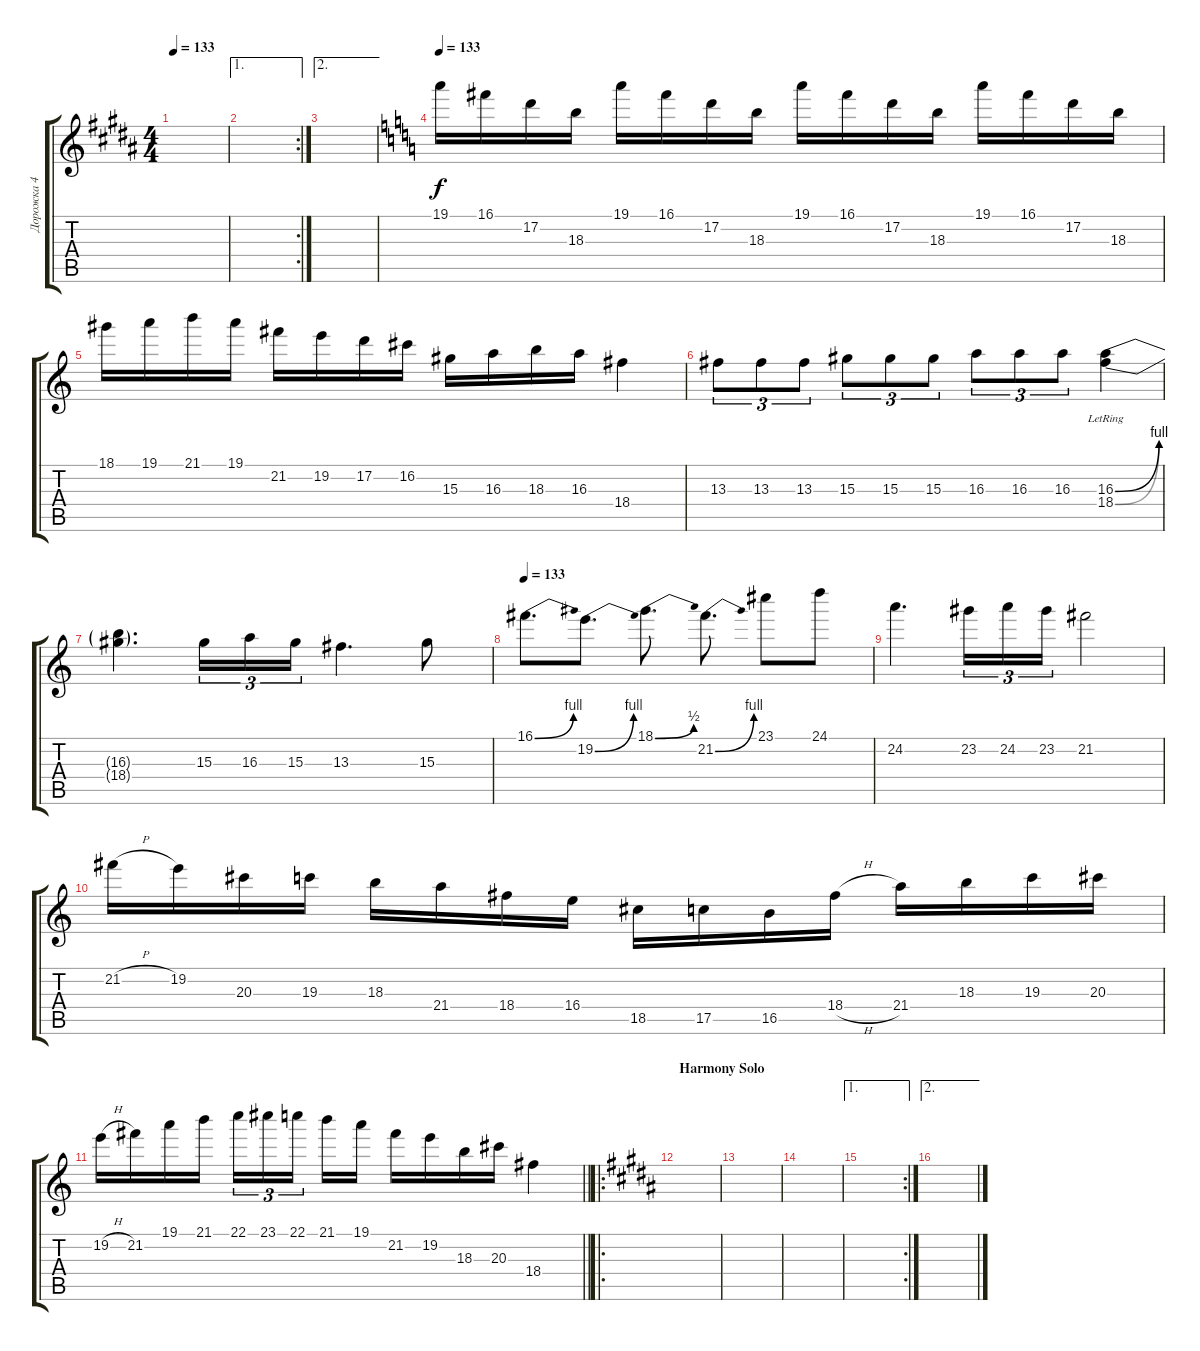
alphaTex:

\track ("Дорожка 4" "Дорожка 4") {instrument overdrivenguitar}
\staff {score tabs}
\tuning (D4 A3 F3 C3 G2 D2) {hide}
\ts (4 4)
\tempo 133
\clef g2
\ks g#minor
|
\ae 1
\rc 2
|
\ae 2
|
\tempo 133
\ks c
19.1.16 16.1.16 17.2.16 18.3.16 19.1.16 16.1.16 17.2.16 18.3.16 19.1.16 16.1.16 17.2.16 18.3.16 19.1.16 16.1.16 17.2.16 18.3.16 |
18.1.16 19.1.16 21.1.16 19.1.16 21.2.16 19.2.16 17.2.16 16.2.16 15.3.16 16.3.16 18.3.16 16.3.16 18.4.4 |
13.3.8{tu (3 2)} 13.3.8{tu (3 2)} 13.3.8{tu (3 2)} 15.3.8{tu (3 2)} 15.3.8{tu (3 2)} 15.3.8{tu (3 2)} 16.3.8{tu (3 2)} 16.3.8{tu (3 2)} 16.3.8{tu (3 2)} (16.3{be (bend 0 0 60 4) lr} 18.4{be (bend 0 0 60 4)}).4 |
(16.3{t} 18.4{t}).4{d} 15.3.16{tu (3 2)} 16.3.16{tu (3 2)} 15.3.16{tu (3 2)} 13.3.4{d} 15.3.8 |
\tempo 133
16.1{be (bend 0 0 60 4)}.8{d} 19.2{be (bend 0 0 60 4)}.8{d} 18.1{be (bend 0 0 60 2)}.8{d} 21.2{be (bend 0 0 60 4)}.8{d} 23.1.8 24.1.8 |
24.2.4{d} 23.2.16{tu (3 2)} 24.2.16{tu (3 2)} 23.2.16{tu (3 2)} 21.2.2 |
21.2{h}.16 19.2.16 20.3.16 19.3.16 18.3.16 21.4.16 18.4.16 16.4.16 18.5.16 17.5.16 16.5.16 18.4{h}.16 21.4.16 18.3.16 19.3.16 20.3.16 |
\barLineRight lightlight
19.2{h}.16 21.2.16 19.1.16 21.1.16 22.1.16{tu (3 2)} 23.1.16{tu (3 2)} 22.1.16{tu (3 2) beam splitsecondary} 21.1.16 19.1.16 21.2.16 19.2.16 18.3.16 20.3.16 18.4.4 |
\ro
\section ("" "Harmony Solo")
\ks g#minor
|
|
|
\ae 1
\rc 2
|
\ae 2
